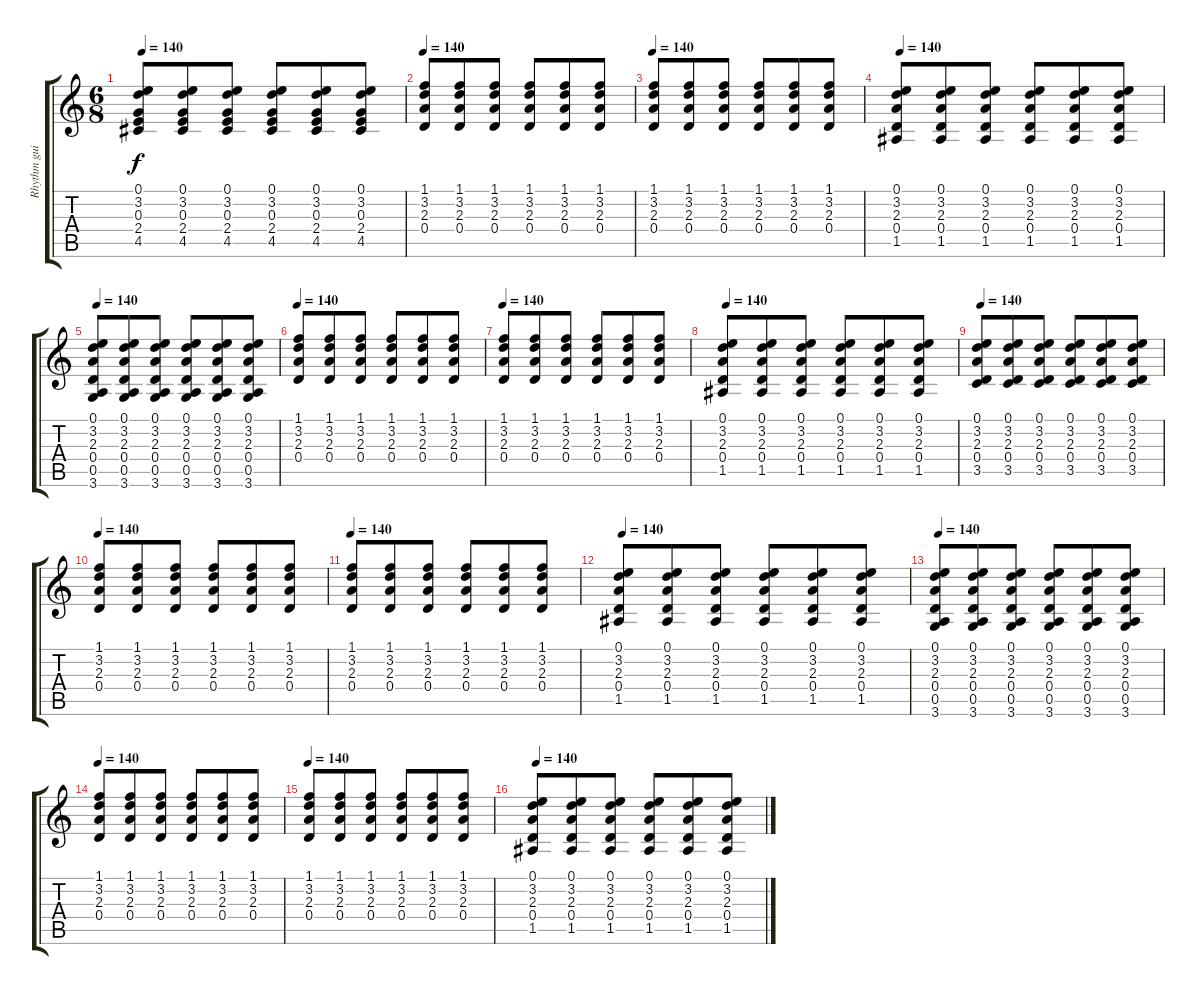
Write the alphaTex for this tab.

\track ("Rhythm guitar" "Rhythm gui") {instrument distortionguitar}
\staff {score tabs}
\tuning (E4 B3 G3 D3 A2 E2) {hide}
\ts (6 8)
\tempo 140
\clef g2
\ks c
(0.1 3.2 0.3 2.4 4.5).8{dy f} (0.1 3.2 0.3 2.4 4.5).8 (0.1 3.2 0.3 2.4 4.5).8 (0.1 3.2 0.3 2.4 4.5).8 (0.1 3.2 0.3 2.4 4.5).8 (0.1 3.2 0.3 2.4 4.5).8 |
\tempo 140
(1.1 3.2 2.3 0.4).8 (1.1 3.2 2.3 0.4).8 (1.1 3.2 2.3 0.4).8 (1.1 3.2 2.3 0.4).8 (1.1 3.2 2.3 0.4).8 (1.1 3.2 2.3 0.4).8 |
\tempo 140
(1.1 3.2 2.3 0.4).8 (1.1 3.2 2.3 0.4).8 (1.1 3.2 2.3 0.4).8 (1.1 3.2 2.3 0.4).8 (1.1 3.2 2.3 0.4).8 (1.1 3.2 2.3 0.4).8 |
\tempo 140
(0.1 3.2 2.3 0.4 1.5).8 (0.1 3.2 2.3 0.4 1.5).8 (0.1 3.2 2.3 0.4 1.5).8 (0.1 3.2 2.3 0.4 1.5).8 (0.1 3.2 2.3 0.4 1.5).8 (0.1 3.2 2.3 0.4 1.5).8 |
\tempo 140
(0.1 3.2 2.3 0.4 0.5 3.6).8 (0.1 3.2 2.3 0.4 0.5 3.6).8 (0.1 3.2 2.3 0.4 0.5 3.6).8 (0.1 3.2 2.3 0.4 0.5 3.6).8 (0.1 3.2 2.3 0.4 0.5 3.6).8 (0.1 3.2 2.3 0.4 0.5 3.6).8 |
\tempo 140
(1.1 3.2 2.3 0.4).8 (1.1 3.2 2.3 0.4).8 (1.1 3.2 2.3 0.4).8 (1.1 3.2 2.3 0.4).8 (1.1 3.2 2.3 0.4).8 (1.1 3.2 2.3 0.4).8 |
\tempo 140
(1.1 3.2 2.3 0.4).8 (1.1 3.2 2.3 0.4).8 (1.1 3.2 2.3 0.4).8 (1.1 3.2 2.3 0.4).8 (1.1 3.2 2.3 0.4).8 (1.1 3.2 2.3 0.4).8 |
\tempo 140
(0.1 3.2 2.3 0.4 1.5).8 (0.1 3.2 2.3 0.4 1.5).8 (0.1 3.2 2.3 0.4 1.5).8 (0.1 3.2 2.3 0.4 1.5).8 (0.1 3.2 2.3 0.4 1.5).8 (0.1 3.2 2.3 0.4 1.5).8 |
\tempo 140
(0.1 3.2 2.3 0.4 3.5).8 (0.1 3.2 2.3 0.4 3.5).8 (0.1 3.2 2.3 0.4 3.5).8 (0.1 3.2 2.3 0.4 3.5).8 (0.1 3.2 2.3 0.4 3.5).8 (0.1 3.2 2.3 0.4 3.5).8 |
\tempo 140
(1.1 3.2 2.3 0.4).8 (1.1 3.2 2.3 0.4).8 (1.1 3.2 2.3 0.4).8 (1.1 3.2 2.3 0.4).8 (1.1 3.2 2.3 0.4).8 (1.1 3.2 2.3 0.4).8 |
\tempo 140
(1.1 3.2 2.3 0.4).8 (1.1 3.2 2.3 0.4).8 (1.1 3.2 2.3 0.4).8 (1.1 3.2 2.3 0.4).8 (1.1 3.2 2.3 0.4).8 (1.1 3.2 2.3 0.4).8 |
\tempo 140
(0.1 3.2 2.3 0.4 1.5).8 (0.1 3.2 2.3 0.4 1.5).8 (0.1 3.2 2.3 0.4 1.5).8 (0.1 3.2 2.3 0.4 1.5).8 (0.1 3.2 2.3 0.4 1.5).8 (0.1 3.2 2.3 0.4 1.5).8 |
\tempo 140
(0.1 3.2 2.3 0.4 0.5 3.6).8 (0.1 3.2 2.3 0.4 0.5 3.6).8 (0.1 3.2 2.3 0.4 0.5 3.6).8 (0.1 3.2 2.3 0.4 0.5 3.6).8 (0.1 3.2 2.3 0.4 0.5 3.6).8 (0.1 3.2 2.3 0.4 0.5 3.6).8 |
\tempo 140
(1.1 3.2 2.3 0.4).8 (1.1 3.2 2.3 0.4).8 (1.1 3.2 2.3 0.4).8 (1.1 3.2 2.3 0.4).8 (1.1 3.2 2.3 0.4).8 (1.1 3.2 2.3 0.4).8 |
\tempo 140
(1.1 3.2 2.3 0.4).8 (1.1 3.2 2.3 0.4).8 (1.1 3.2 2.3 0.4).8 (1.1 3.2 2.3 0.4).8 (1.1 3.2 2.3 0.4).8 (1.1 3.2 2.3 0.4).8 |
\tempo 140
(0.1 3.2 2.3 0.4 1.5).8 (0.1 3.2 2.3 0.4 1.5).8 (0.1 3.2 2.3 0.4 1.5).8 (0.1 3.2 2.3 0.4 1.5).8 (0.1 3.2 2.3 0.4 1.5).8 (0.1 3.2 2.3 0.4 1.5).8
